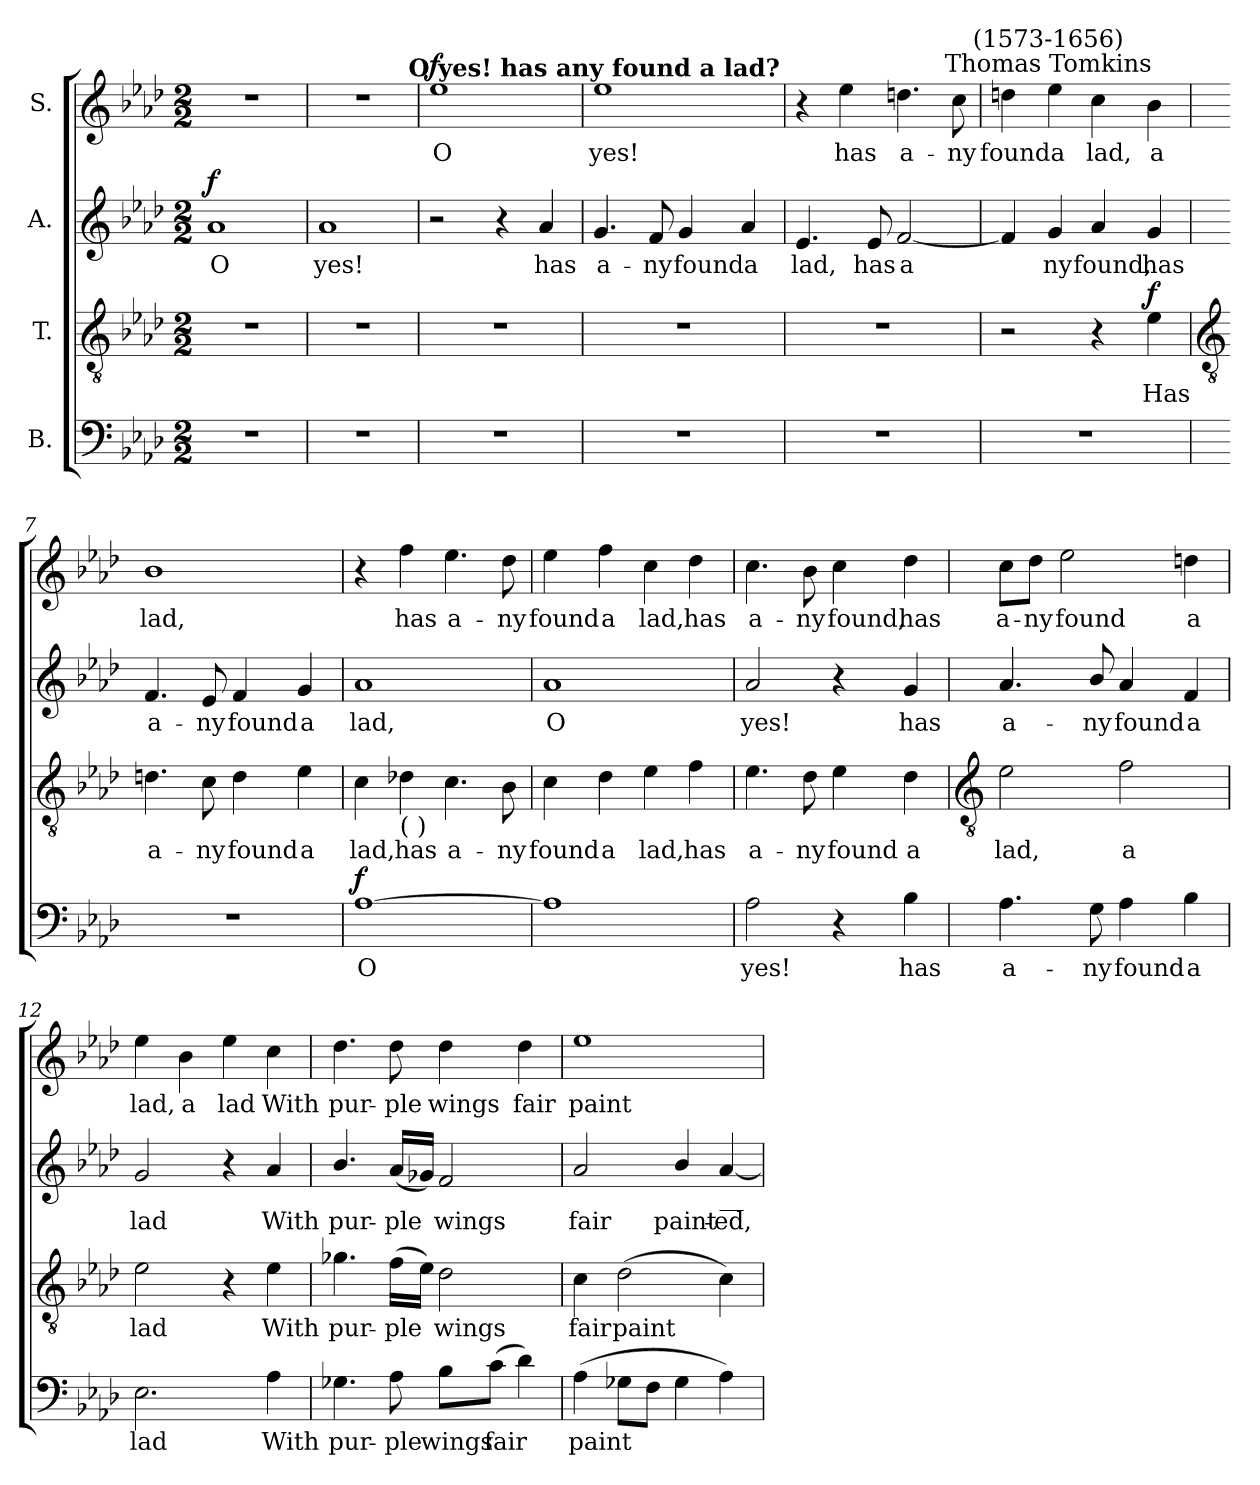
**kern	**text	**dynam	**kern	**text	**dynam	**kern	**text	**dynam	**kern	**text	**dynam
*part4	*part4	*part4	*part3	*part3	*part3	*part2	*part2	*part2	*part1	*part1	*part1
*staff4	*staff4	*staff4	*staff3	*staff3	*staff3	*staff2	*staff2	*staff2	*staff1	*staff1	*staff1
*I"B.	*	*	*I"T.	*	*	*I"A.	*	*	*I"S.	*	*
*clefF4	*	*	*clefGv2	*	*	*clefG2	*	*	*clefG2	*	*
*k[b-e-a-d-]	*	*	*k[b-e-a-d-]	*	*	*k[b-e-a-d-]	*	*	*k[b-e-a-d-]	*	*
*A-:	*	*	*A-:	*	*	*A-:	*	*	*A-:	*	*
*M2/2	*	*	*M2/2	*	*	*M2/2	*	*	*M2/2	*	*
=1	=1	=1	=1	=1	=1	=1	=1	=1	=1	=1	=1
!	!	!	!	!	!	!	!LO:LY:b	!LO:DY:a	!	!	!
1r	.	.	1r	.	.	1a-	O	f	1r	.	.
=2	=2	=2	=2	=2	=2	=2	=2	=2	=2	=2	=2
!	!	!	!	!	!	!	!LO:LY:b	!	!	!	!
1r	.	.	1r	.	.	1a-	yes!	.	1r	.	.
=3	=3	=3	=3	=3	=3	=3	=3	=3	=3	=3	=3
!	!	!	!	!	!	!	!	!	!	!LO:LY:b	!LO:DY:a
1r	.	.	1r	.	.	2r	.	.	1ee-	O	f
.	.	.	.	.	.	4r	.	.	.	.	.
!	!	!	!	!	!	!	!LO:LY:b	!	!	!	!
.	.	.	.	.	.	4a-	has	.	.	.	.
=4	=4	=4	=4	=4	=4	=4	=4	=4	=4	=4	=4
!	!	!	!	!	!	!	!	!	!LO:TX:a:B:cj:t=O yes! has any found a lad?	!	!
!	!	!	!	!	!	!	!LO:LY:b	!	!	!LO:LY:b	!
1r	.	.	1r	.	.	4.g	a-	.	1ee-	yes!	.
!	!	!	!	!	!	!	!LO:LY:b	!	!	!	!
.	.	.	.	.	.	8f	-ny	.	.	.	.
!	!	!	!	!	!	!	!LO:LY:b	!	!	!	!
.	.	.	.	.	.	4g	found	.	.	.	.
!	!	!	!	!	!	!	!LO:LY:b	!	!	!	!
.	.	.	.	.	.	4a-	a	.	.	.	.
=5	=5	=5	=5	=5	=5	=5	=5	=5	=5	=5	=5
!	!	!	!	!	!	!	!LO:LY:b	!	!	!	!
1r	.	.	1r	.	.	4.e-	lad,	.	4r	.	.
!	!	!	!	!	!	!	!	!	!	!LO:LY:b	!
.	.	.	.	.	.	.	.	.	4ee-	has	.
!	!	!	!	!	!	!	!LO:LY:b	!	!	!	!
.	.	.	.	.	.	8e-	has	.	.	.	.
!	!	!	!	!	!	!	!LO:LY:b	!	!	!LO:LY:b	!
.	.	.	.	.	.	[2f	a	.	4.ddn	a-	.
!	!	!	!	!	!	!	!	!	!	!LO:LY:b	!
.	.	.	.	.	.	.	.	.	8cc	-ny	.
=6	=6	=6	=6	=6	=6	=6	=6	=6	=6	=6	=6
!	!	!	!	!	!	!	!	!	!	!LO:LY:b	!
1r	.	.	2r	.	.	4f]	.	.	4ddn	found	.
!	!	!	!	!	!	!	!	!	!LO:TX:a:cj:t=Thomas Tomkins	!	!
!	!	!	!	!	!	!	!	!	!LO:TX:a:cj:t=(1573-1656)	!	!
!	!	!	!	!	!	!	!LO:LY:b	!	!	!LO:LY:b	!
.	.	.	.	.	.	4g	ny	.	4ee-	a	.
!	!	!	!	!	!	!	!LO:LY:b	!	!	!LO:LY:b	!
.	.	.	4r	.	.	4a-	found,	.	4cc	lad,	.
!	!	!	!	!LO:LY:b	!LO:DY:a	!	!LO:LY:b	!	!	!LO:LY:b	!
.	.	.	4e-	Has	f	4g	has	.	4b-	a	.
!!LO:LB:g=z
=7	=7	=7	=7	=7	=7	=7	=7	=7	=7	=7	=7
*	*	*	*clefGv2	*	*	*	*	*	*	*	*
!	!	!	!	!LO:LY:b	!	!	!LO:LY:b	!	!	!LO:LY:b	!
1r	.	.	4.dn	a-	.	4.f	a-	.	1b-	lad,	.
!	!	!	!	!LO:LY:b	!	!	!LO:LY:b	!	!	!	!
.	.	.	8c	-ny	.	8e-	-ny	.	.	.	.
!	!	!	!	!LO:LY:b	!	!	!LO:LY:b	!	!	!	!
.	.	.	4d	found	.	4f	found	.	.	.	.
!	!	!	!	!LO:LY:b	!	!	!LO:LY:b	!	!	!	!
.	.	.	4e-	a	.	4g	a	.	.	.	.
=8	=8	=8	=8	=8	=8	=8	=8	=8	=8	=8	=8
!	!LO:LY:b	!LO:DY:a	!	!LO:LY:b	!	!	!LO:LY:b	!	!	!	!
[1A-	O	f	4c	lad,	.	1a-	lad,	.	4r	.	.
!	!	!	!LO:TX:b:t=( )	!	!	!	!	!	!	!	!
!	!	!	!	!LO:LY:b	!	!	!	!	!	!LO:LY:b	!
.	.	.	4d-X	has	.	.	.	.	4ff	has	.
!	!	!	!	!LO:LY:b	!	!	!	!	!	!LO:LY:b	!
.	.	.	4.c	a-	.	.	.	.	4.ee-	a-	.
!	!	!	!	!LO:LY:b	!	!	!	!	!	!LO:LY:b	!
.	.	.	8B-	-ny	.	.	.	.	8dd-	-ny	.
=9	=9	=9	=9	=9	=9	=9	=9	=9	=9	=9	=9
!	!	!	!	!LO:LY:b	!	!	!LO:LY:b	!	!	!LO:LY:b	!
1A-]	.	.	4c	found	.	1a-	O	.	4ee-	found	.
!	!	!	!	!LO:LY:b	!	!	!	!	!	!LO:LY:b	!
.	.	.	4d-	a	.	.	.	.	4ff	a	.
!	!	!	!	!LO:LY:b	!	!	!	!	!	!LO:LY:b	!
.	.	.	4e-	lad,	.	.	.	.	4cc	lad,	.
!	!	!	!	!LO:LY:b	!	!	!	!	!	!LO:LY:b	!
.	.	.	4f	has	.	.	.	.	4dd-	has	.
=10	=10	=10	=10	=10	=10	=10	=10	=10	=10	=10	=10
!	!LO:LY:b	!	!	!LO:LY:b	!	!	!LO:LY:b	!	!	!LO:LY:b	!
2A-	yes!	.	4.e-	a-	.	2a-	yes!	.	4.cc	a-	.
!	!	!	!	!LO:LY:b	!	!	!	!	!	!LO:LY:b	!
.	.	.	8d-	-ny	.	.	.	.	8b-	-ny	.
!	!	!	!	!LO:LY:b	!	!	!	!	!	!LO:LY:b	!
4r	.	.	4e-	found	.	4r	.	.	4cc	found,	.
!	!LO:LY:b	!	!	!LO:LY:b	!	!	!LO:LY:b	!	!	!LO:LY:b	!
4B-	has	.	4d-	a	.	4g	has	.	4dd-	has	.
!!LO:LB:g=z
=11	=11	=11	=11	=11	=11	=11	=11	=11	=11	=11	=11
*	*	*	*clefGv2	*	*	*	*	*	*	*	*
!	!LO:LY:b	!	!	!LO:LY:b	!	!	!LO:LY:b	!	!	!LO:LY:b	!
4.A-	a-	.	2e-	lad,	.	4.a-	a-	.	8ccL	a-	.
!	!	!	!	!	!	!	!	!	!	!LO:LY:b	!
.	.	.	.	.	.	.	.	.	8dd-J	-ny	.
!	!	!	!	!	!	!	!	!	!	!LO:LY:b	!
.	.	.	.	.	.	.	.	.	2ee-	found	.
!	!LO:LY:b	!	!	!	!	!	!LO:LY:b	!	!	!	!
8G	-ny	.	.	.	.	8b-/	-ny	.	.	.	.
!	!LO:LY:b	!	!	!LO:LY:b	!	!	!LO:LY:b	!	!	!	!
4A-	found	.	2f	a	.	4a-/	found	.	.	.	.
!	!LO:LY:b	!	!	!	!	!	!LO:LY:b	!	!	!LO:LY:b	!
4B-	a	.	.	.	.	4f/	a	.	4ddn	a	.
=12	=12	=12	=12	=12	=12	=12	=12	=12	=12	=12	=12
!	!LO:LY:b	!	!	!LO:LY:b	!	!	!LO:LY:b	!	!	!LO:LY:b	!
2.E-	lad	.	2e-	lad	.	2g/	lad	.	4ee-	lad,	.
!	!	!	!	!	!	!	!	!	!	!LO:LY:b	!
.	.	.	.	.	.	.	.	.	4b-	a	.
!	!	!	!	!	!	!	!	!	!	!LO:LY:b	!
.	.	.	4r	.	.	4r	.	.	4ee-	lad	.
!	!LO:LY:b	!	!	!LO:LY:b	!	!	!LO:LY:b	!	!	!LO:LY:b	!
4A-	With	.	4e-	With	.	4a-/	With	.	4cc	With	.
=13	=13	=13	=13	=13	=13	=13	=13	=13	=13	=13	=13
!	!LO:LY:b	!	!	!LO:LY:b	!	!	!LO:LY:b	!	!	!LO:LY:b	!
4.G-X	pur-	.	4.g-X	pur-	.	4.b-/	pur-	.	4.dd-	pur-	.
!	!LO:LY:b	!	!	!LO:LY:b	!	!	!LO:LY:b	!	!	!LO:LY:b	!
8A-	-ple	.	(>16fLL	-ple	.	(<16a-/LL	-ple	.	8dd-	-ple	.
.	.	.	16e-JJ)	.	.	16g-X/JJ)	.	.	.	.	.
!	!LO:LY:b	!	!	!LO:LY:b	!	!	!LO:LY:b	!	!	!LO:LY:b	!
8B-L	wings	.	2d-	wings	.	2f/	wings	.	4dd-	wings	.
!	!LO:LY:b	!	!	!	!	!	!	!	!	!	!
(>8cJ	fair	.	.	.	.	.	.	.	.	.	.
!	!	!	!	!	!	!	!	!	!	!LO:LY:b	!
4d-)	.	.	.	.	.	.	.	.	4dd-	fair	.
=14	=14	=14	=14	=14	=14	=14	=14	=14	=14	=14	=14
!	!LO:LY:b	!	!	!LO:LY:b	!	!	!LO:LY:b	!	!	!LO:LY:b	!
(>4A-	paint	.	4c	fair	.	2a-/	fair	.	1ee-	paint-	.
!	!	!	!	!LO:LY:b	!	!	!	!	!	!	!
8G-XL	.	.	(>2d-	paint	.	.	.	.	.	.	.
8FJ	.	.	.	.	.	.	.	.	.	.	.
!	!	!	!	!	!	!	!LO:LY:b	!	!	!	!
4G-	.	.	.	.	.	4b-/	paint-	.	.	.	.
!	!	!	!	!	!	!LO:TX:b:t=__	!	!	!	!	!
!	!	!	!	!	!	!	!LO:LY:b	!	!	!	!
4A-)	.	.	4c)	.	.	[4a-	-ed,	.	.	.	.
=	=	=	=	=	=	=	=	=	=	=	=
*-	*-	*-	*-	*-	*-	*-	*-	*-	*-	*-	*-
